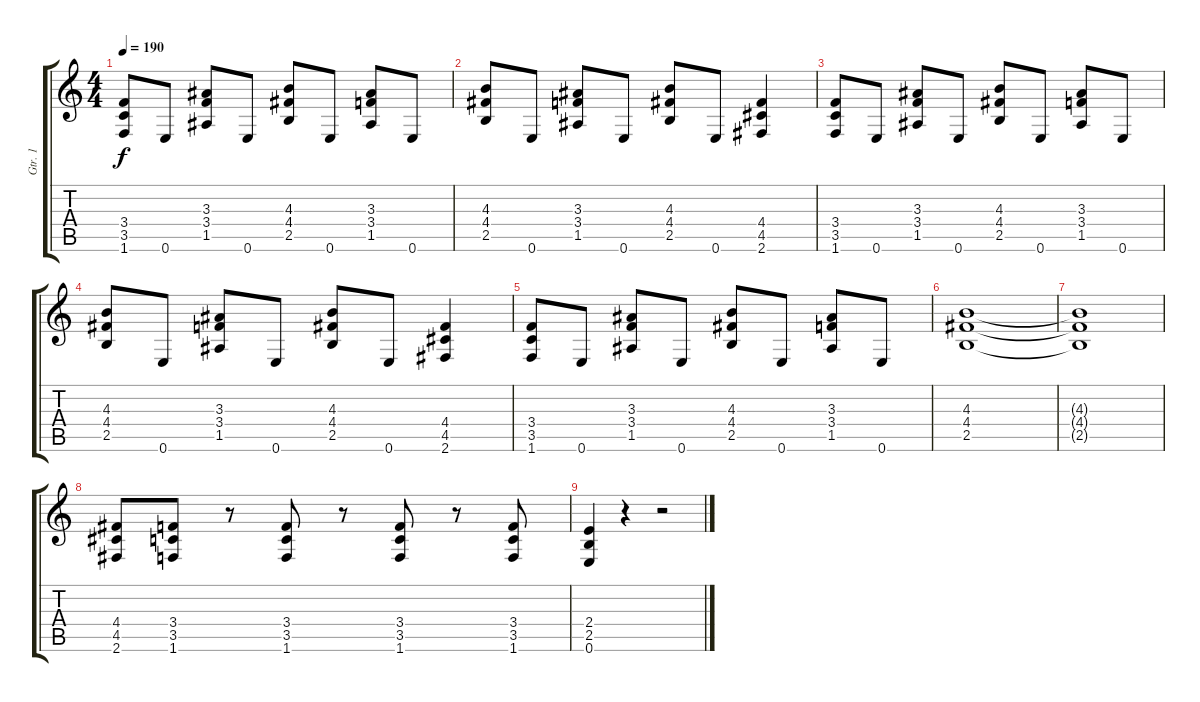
\track ("Gtr. 1" "Gtr. 1") {instrument distortionguitar}
\staff {score tabs}
\tuning (E4 B3 G3 D3 A2 E2) {hide}
\ts (4 4)
\tempo 190
\clef g2
\ks c
(3.4 3.5 1.6).8{dy f} 0.6.8 (3.3 3.4 1.5).8 0.6.8 (4.3 4.4 2.5).8 0.6.8 (3.3 3.4 1.5).8 0.6.8 |
(4.3 4.4 2.5).8 0.6.8 (3.3 3.4 1.5).8 0.6.8 (4.3 4.4 2.5).8 0.6.8 (4.4 4.5 2.6).4 |
(3.4 3.5 1.6).8 0.6.8 (3.3 3.4 1.5).8 0.6.8 (4.3 4.4 2.5).8 0.6.8 (3.3 3.4 1.5).8 0.6.8 |
(4.3 4.4 2.5).8 0.6.8 (3.3 3.4 1.5).8 0.6.8 (4.3 4.4 2.5).8 0.6.8 (4.4 4.5 2.6).4 |
(3.4 3.5 1.6).8 0.6.8 (3.3 3.4 1.5).8 0.6.8 (4.3 4.4 2.5).8 0.6.8 (3.3 3.4 1.5).8 0.6.8 |
(4.3 4.4 2.5).1 |
(4.3{t} 4.4{t} 2.5{t}).1 |
(4.4 4.5 2.6).8 (3.4 3.5 1.6).8 r.8 (3.4 3.5 1.6).8 r.8 (3.4 3.5 1.6).8 r.8 (3.4 3.5 1.6).8 |
(2.4 2.5 0.6).4 r.4 r.2
